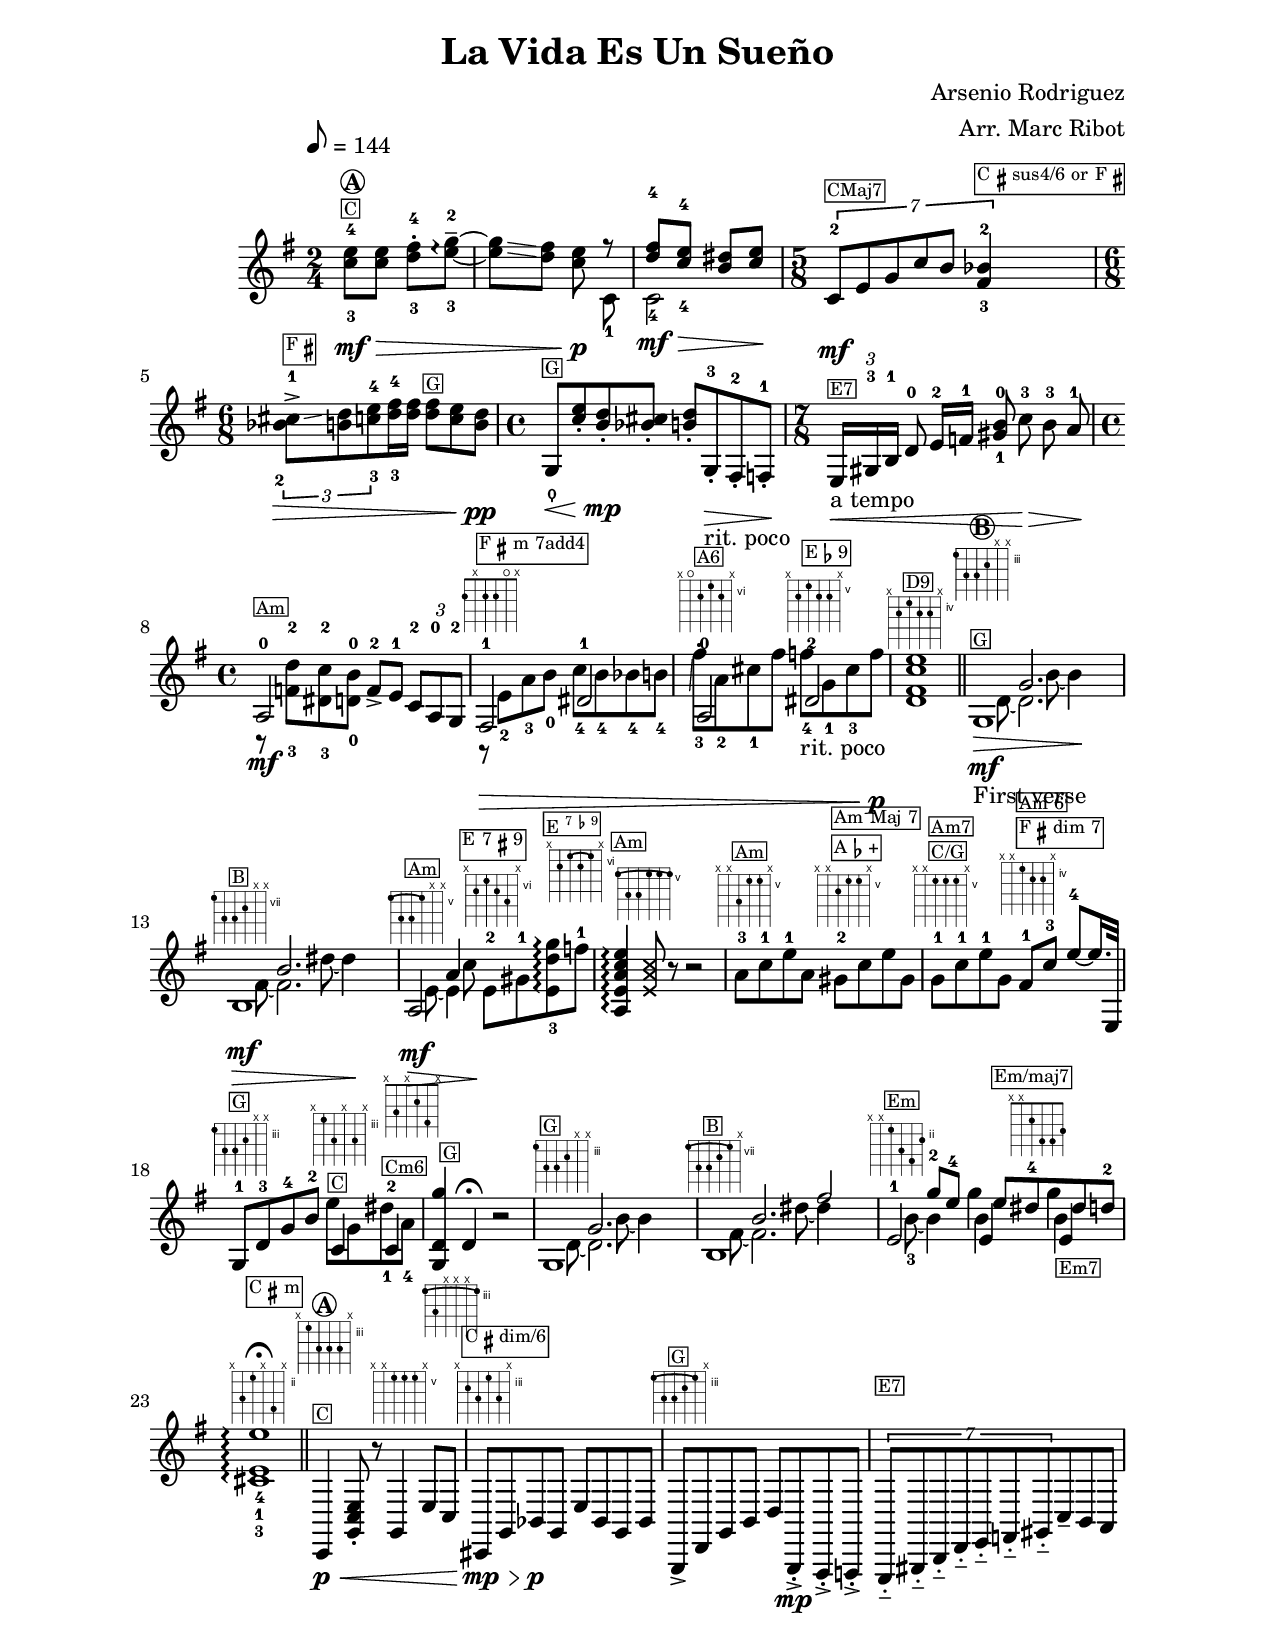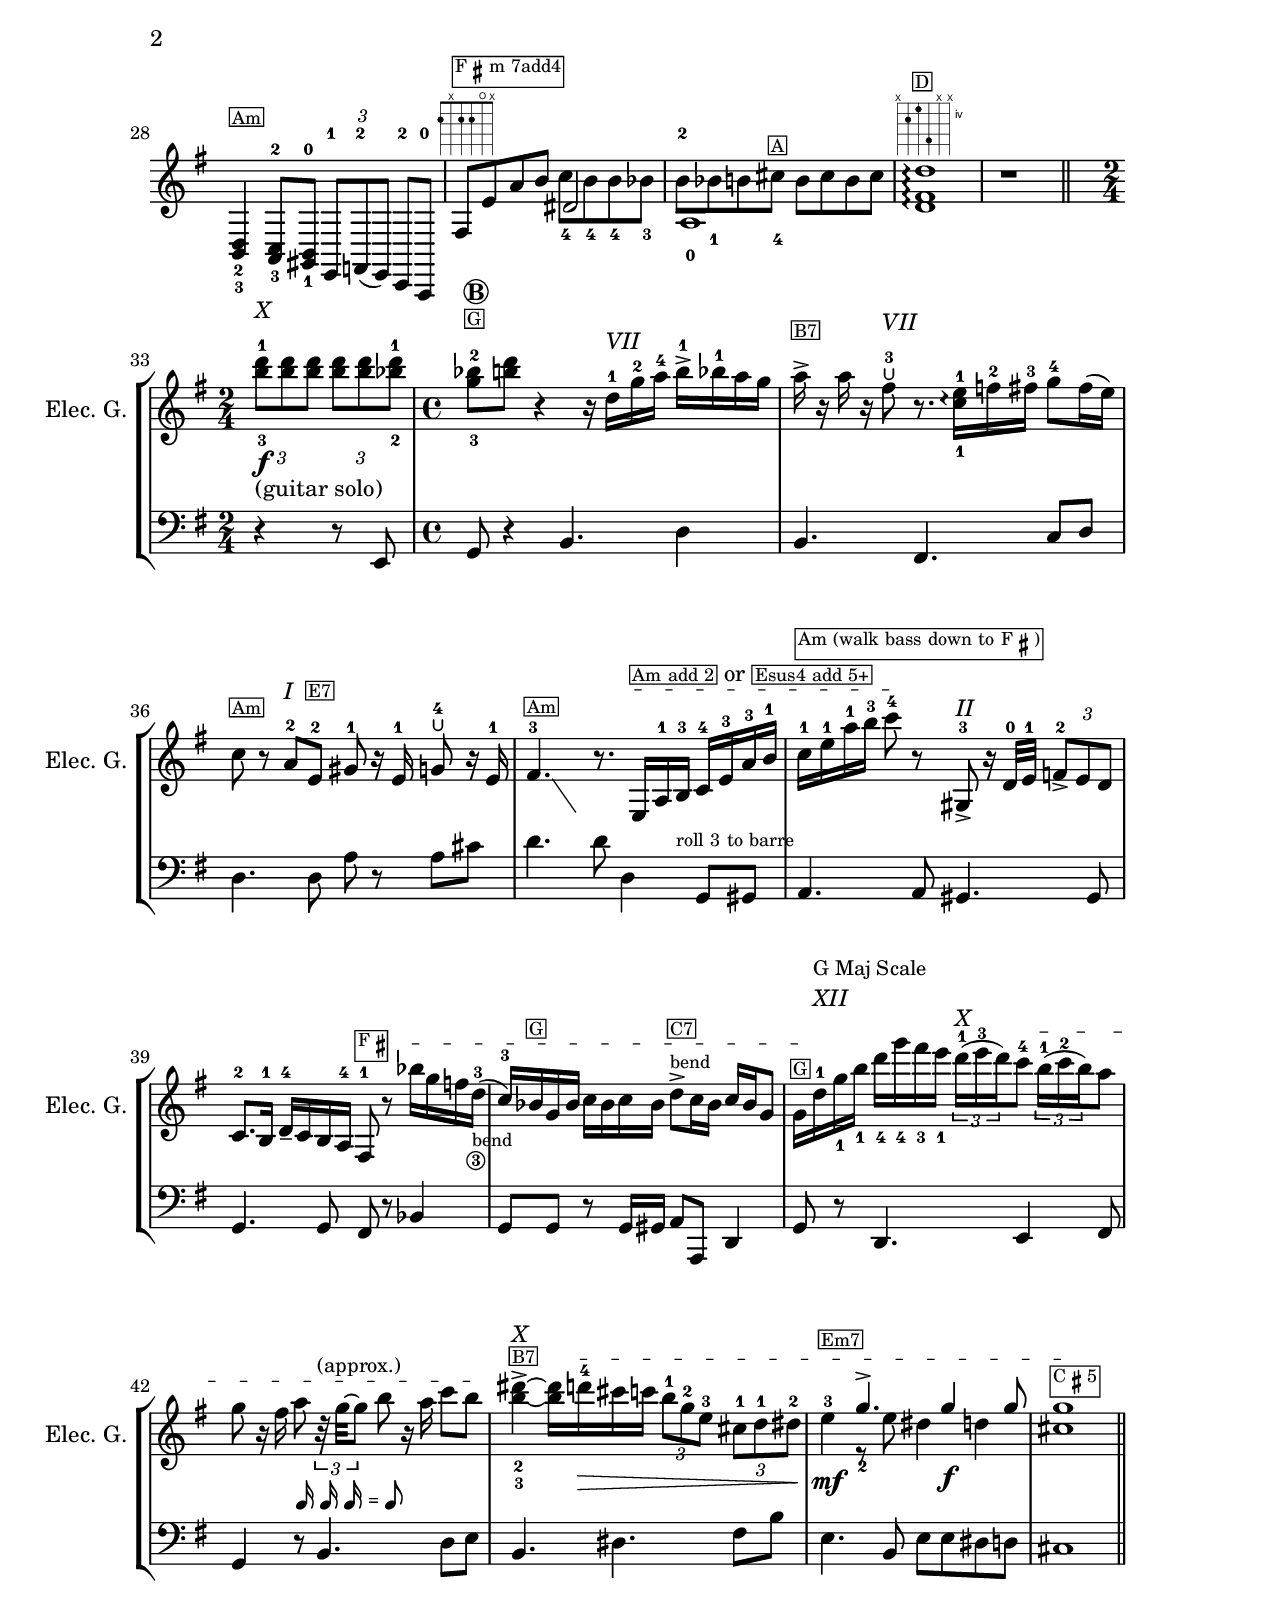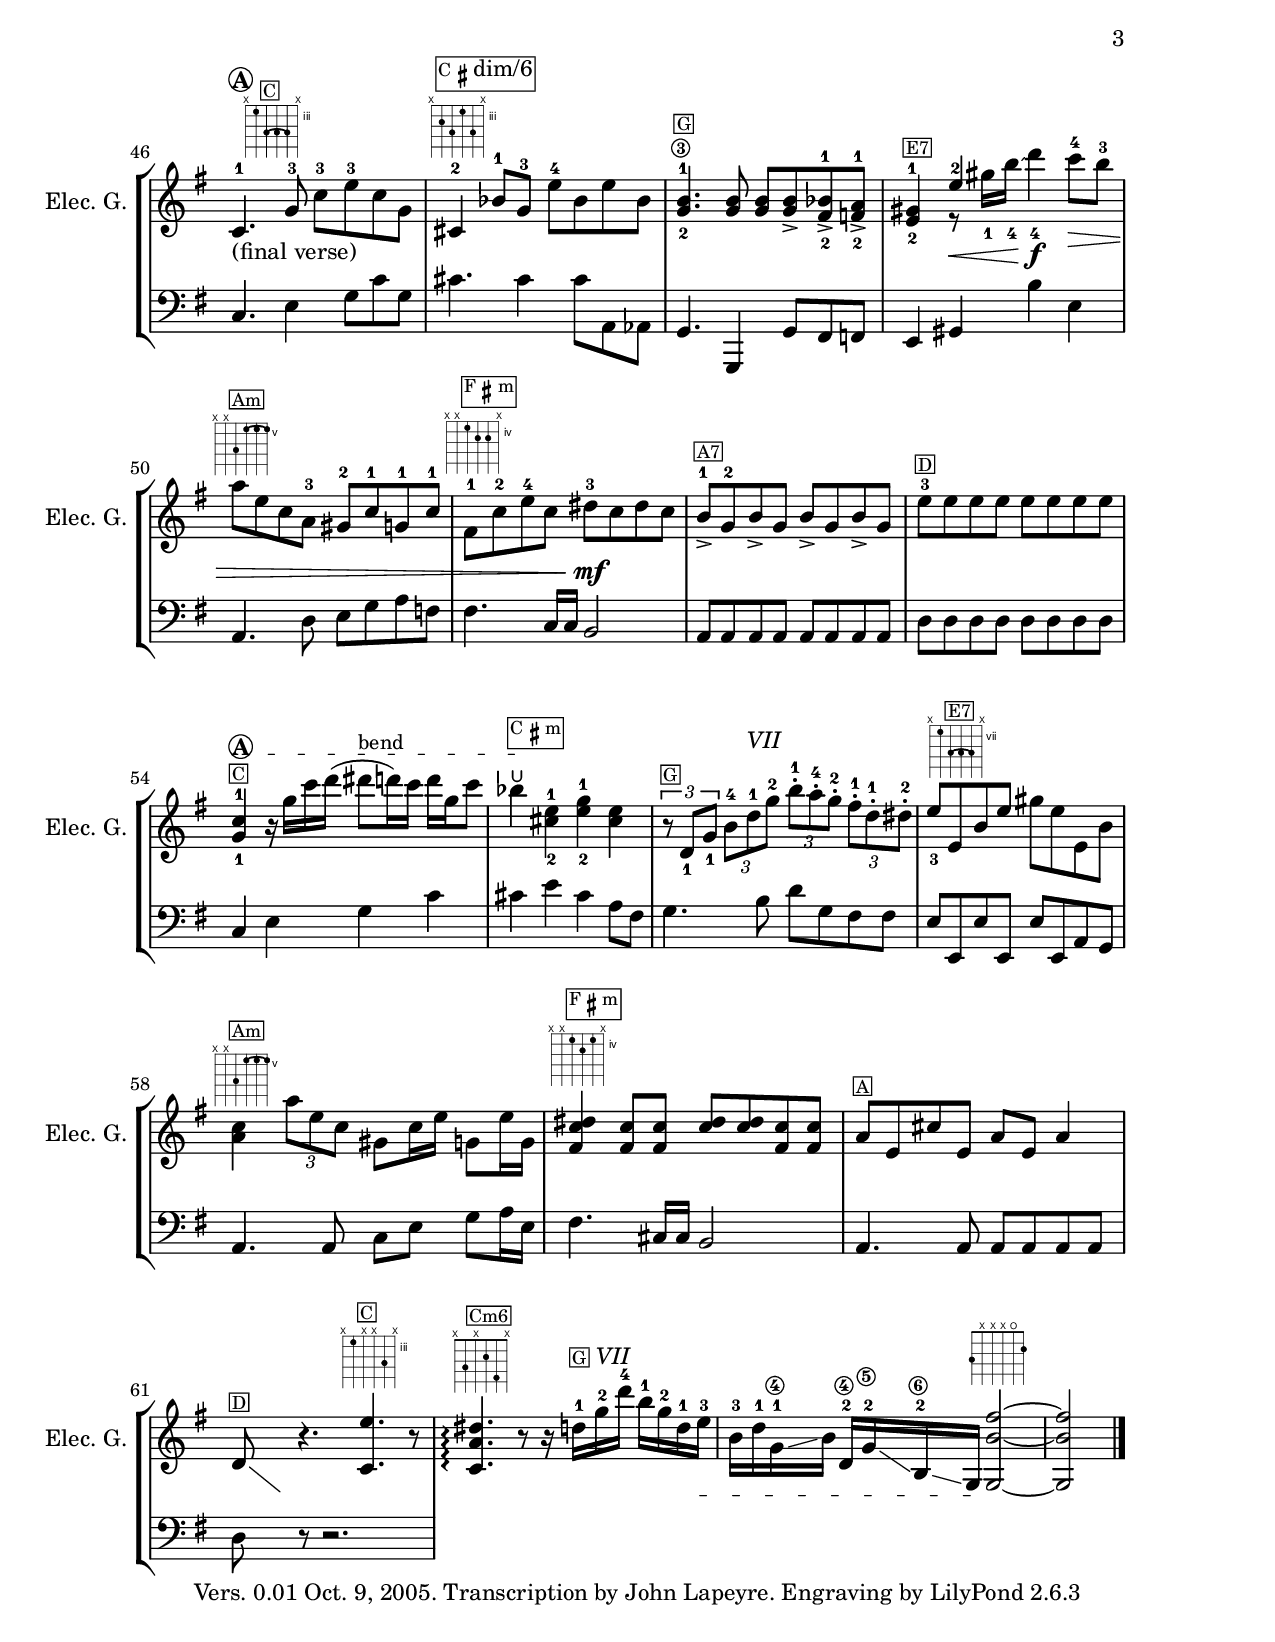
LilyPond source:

% LilyPond version
\version "2.24.0"

% La Vida Es un Sueno arr. by Marc Ribot
% Version 0.01 of this document

% \include "lveusbass.ly"

#(set-default-paper-size "letter")

\paper {
  line-width = 6.5\in
  bottom-margin  = .3\in
  foot-separation = 0\in
}

\header {
  title = \markup{"La Vida Es Un Sueño"}
  composer = "Arsenio Rodriguez"
  arranger = "Arr. Marc Ribot"
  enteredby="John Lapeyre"
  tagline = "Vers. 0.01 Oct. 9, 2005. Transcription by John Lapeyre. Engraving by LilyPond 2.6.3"
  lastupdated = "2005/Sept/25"
}

%%%%%%%%
%%%%%%%% Introduction
%%%%%%%%

% The opening part of the piece is unaccompanied guitar.
introduction = { 
% Introduction , solo guitar
   % Raise the metronome tempo mark a bit so it doesn't hit the notes in the staff
%  \override Glissando.bound-details.right.arrow = ##t   
   \override Score.MetronomeMark.padding = #9.0
   \override Staff.DynamicLineSpanner.padding = #4.0
%   \override Staff.DynamicTextSpanner.padding = #7.0
   % Raise the numerals giving the bar numbers so they don't hit the staff.
   \override Score.BarNumber.padding = #2.0
   \override Staff.Fingering.padding = #1.1
%   \override TextScript.extra-offset = #'(0 . 0)
   % Glissandi are invisibly short without this
   \override Glissando.minimum-length = #5
   \override Glissando.springs-and-rods  = #ly:spanner::set-spacing-rods
%   \override Glissando.thickness = 3

   % make the tempo mark
   \tempo   8=144 
   \time 2/4 
    <c-3 e-4>8^\markup { \box\line\tiny{ C} } 
     ^\markup{\circle\bold A}
     \mf \>  
    <c e>   <d-3 fis-4-.>8
   <g-2 e-3>8~ \arpeggio-- <g e>8 \glissando   

    <fis d>8 <c e> \p \!
    <<  {r8  \once \override Staff.Fingering.padding = #2.0 <d-4 fis-4> \mf \>
      <c-4 e-4> <b dis> <c e> \! } \\ 
     \once \override Staff.Fingering.padding = #0.0
   {c,8-1 | c2}  >> 
   \time  5/8
   \tuplet 7/5 {c8-2^\markup{\box\line\tiny{CMaj7}}
      \mf e g c b
       <bes-2   fis-3>4^\markup{\box\line\tiny {C\sharp{sus4/6} or F\sharp}}}  | 
   % BAR 5
   \time 6/8
   \tuplet 3/2 {   <  bes-2 cis-1 >8->^\markup{\box\line\tiny{F\sharp}}  \glissando
          \>  
       <b d>  <c-3 e-4> }
          <d-3 fis-4>16  <d fis> 
        <d fis>8^\markup{\box\line\tiny{G}}
          <c e>  <d b> \pp \!  |
    %BAR 6
    \time 4/4
   \override Staff.DynamicLineSpanner.padding = #1.0
    g,,8_\thumb^\markup{\box\tiny{G}}   \<
   \override Staff.DynamicLineSpanner.padding = #3.0
     <c'-. e>  <d-. b> \mp <cis-. bes>  <d-. b>  g,,8-.-3_"rit. poco"  \> fis-2-. f-1-. \! |

    %Bar 7
    \time 7/8
   \override Staff.Fingering.padding = #2.1	
    \tuplet 3/2 {e16-"a tempo"^\markup{\box\line\tiny {E7}}
     \< gis-3 b-1} 
   \revert Staff.Fingering.padding
     d8-0  e16-2 f-1 <gis-1 b-0>8  c8-3 \! \> b8-3 a-1 \! |
     %BAR 8
     \time 4/4

      <<a,2-0^\markup{\box\line\tiny{ Am}}
       \mf \\ {r8  
\once  \override Staff.Fingering.padding = #2.0  
          <f'-3 d'-2>
\once  \override Staff.Fingering.padding = #2.0  
        <dis-3 c'-2> <d-0 b'-0>} >>
%      a,8 \mf   <f' d'> <dis c'> <d b'>
      f8->-2 e-1 

     \override Staff.Fingering.padding = #2.0
     \tuplet 3/2 {c-2 a-0 g-2}   |
     \revert Staff.Fingering.padding

     %BAR 9

     << fis2-1^\markup { \fret-diagram-terse "2;x;2;2;o;x;" }
              ^\markup {\box\line\tiny{F\sharp m{7add4}}  } \\ {r8 \> e'8-2 a-3 b-0}>>
     << {dis,2-1} \\ {c'8-4 b-4 bes-4 b-4} >>    |

     %BAR10

     << {a,2-0^\markup { \fret-diagram-terse "x;o;7;6;7;x;"}
             ^\markup \box\line\tiny{ A6}     }  \\ 
      {
       \hideNotes \grace e'8   \glissando \unHideNotes 
       fis'=''8^.-3 a,-2 cis-1 fis } >> 

     << dis,2-2
      ^\markup {\fret-diagram-terse "x;6;5;6;6;x;" }
        ^\markup \box\line\tiny{E\flat 9}
              \\  {f'8_4_\markup{rit. poco} g,_1 cis_3 f \p } >>   |

% Spent an hour trying to move either rit poco or fingerings out
% of the way. Never really succeeded
% \override TextScript.padding = #5
% \revert TextScript.padding

     %BAR 11
     <d, fis c' e >1^\markup {\fret-diagram-terse "x;5;4;5;5;x;"}
          ^\markup \box\line\tiny{D9} \bar "||" |

% End Introduction , solo guitar
} % end introduction = { 

%%%%%%%%
%%%%%%%% First Verse (Verse A)
%%%%%%%%

Verse_A = { 

         % This section is one guitar and one voice (vocal part is not scored)          
	  %BAR 12
         << {g,1\mf ^\markup{ \fret-diagram-terse "3;5;5;4;x;x;"  }
                  ^\markup{\box\tiny G} _\markup{ First verse }
                     ^\markup{\circle\bold B}  }
            \\ {s8 d'8~d2.} \\ {s4 g2.} \\ { s4. \> b8~b4 \!}   >>   |
           
	  %BAR 13
         << {b,1\mf^\markup {\fret-diagram-terse "7;9;9;8;x;x;"}^\markup{\box\tiny B}}
                \\ {s8 fis'8~fis2.} \\ {s4 b2.} \\ { s4.\>  dis8~dis4 \!} >>  |
 
         % BAR 14
         << {a,2\mf^\markup{\fret-diagram-terse "5-1-(;7-3;7-4;5-1-);x-1;x-1;"}
              ^\markup{\box\tiny {Am}} }
             \\ {s8 e'8~e4} 
              \\ {s4 a4} \\ 
              { s4. \> c8 \! } >>

	  e,8-2^\markup { \fret-diagram-terse "x;7;6;7;8;x;"}
         ^\markup{ \hspace #-2 \raise #-20 \box\line\tiny{E{7\sharp 9}}}
         gis-1  <e d'_3 g>8^\markup{ \hspace #2.0 \raise #1.5
                  \fret-diagram-terse "x;7-2;6-1-(;7-3;6-1-);x;"  }
		  ^\markup{\raise #-2.0 \box\line\tiny {E\super{7\flat 9}}}
               \arpeggio  f'8-1 |

         %BAR 15
         < a,, e' a c e>4\arpeggio ^\markup 
             {\hspace #2.0 \fret-diagram-terse "5-1-(;7-3;7-4;5-1;5-1;5-1-);"}
           ^\markup{\box\tiny Am}
        \override NoteHead.style = #'cross
           < e' a c  >8
        \revert NoteHead.style
         r8 r2  |

         % BAR 16
         a='8-3^\markup{ \fret-diagram-terse "x;x;7;5;5;x;"}^\markup{\box \tiny Am} 
                c-1 e-1 a, 

         gis-2^\markup{ \fret-diagram-terse "x;x;6;5;5;x;"}
             ^\markup{ \box\line\tiny {A\flat +}} 
             ^\markup{ \box\line\tiny {Am Maj 7}}
             c e gis, 


         %BAR 17
         g-1^\markup{\fret-diagram-terse "x;x;5;5;5;x;"}
          ^\markup{\box\line\tiny {C/G}}
          ^\markup{\box\line\tiny {Am7}} c-1 e-1 g,
         fis-1^\markup{ \fret-diagram-terse "x;x;4;5;5;x;"}
          ^\markup{\box\line\tiny {F\sharp dim 7}}
          ^\markup{\box\line\tiny {Am 6}}
         c'-3 e8-4~e16. 
         e,,32   

	 %BAR 18
	 g8-1^\markup{"" \raise #1.5 \fret-diagram-terse "3;5;5;4;x;x;"}
           ^\markup{\box\tiny G}  
         d'8-3 g-4 b-2
         << c,4^\markup {"" \raise #1.5 \fret-diagram-terse "x;3;5;x;5;x;"}
             ^\markup{\box\line\tiny{C}} \\  {e'8 g,} >> 
       \override TextScript.padding = #3	 
        << c,4-2^\markup { \hspace #1.5 \fret-diagram-terse "x;3;x;2;4;x;"}
               ^\markup{\box\line\tiny {Cm6}} \\ {dis'8-1 a-4}>>  |
       \revert TextScript.padding

	%BAR 19
         <g, d' g'>4^\markup{\hspace #1 \box\tiny G}
        _\markup {\hspace #1.0 \fret-diagram-terse "3-1-(;5-3;x;x;x;3-1-);"}
         d'4\fermata r2 |

	 %BAR 20
         << {g,1^\markup{ \hspace #1.0 \fret-diagram-terse "3;5;5;4;x;x;"}
               ^\markup{\box\line\tiny{ G}}    } \\ 
              {s8 d'8~d2.} \\ {s4 g2.} \\ {s4.  b8~b4} >>  |

	 %BAR 21
        << {b,1^\markup{ \fret-diagram-terse "7-(;9;9;8;7-);x;"}
                ^\markup{\box\line\tiny{ B}}} \\
          {s8 fis'8~fis2.} \\ {s4 b2.} \\ {s4.  dis8~dis4} \\ {s2 fis2} >> |

	 %BAR 22
         << {e,2-1^\markup{"" \raise #1.5 \fret-diagram-terse "x;x;2;4;5;3;"}
                    ^\markup{\box\line\tiny {Em}}}
         \\ { s8 b'8-3~b4} \\  { s4 g'8-2  e8-4 } >>
         << {e,4 } \\ 
               {  b'4} \\  { e8 dis-4^\markup{ \fret-diagram-terse "x;x;2;4;4;3;" }
                 ^\markup{\hspace #-3.0 \box\line\tiny {Em/maj7}}} \\ {g4} >>
         << {e,4_\markup{\box\line\tiny {Em7}} } \\ {  b'4} \\  { dis8 d-2 } \\ {g4} >> |

         %BAR 23
         < cis,,_3 e_1   e'_4 \fermata >1 \arpeggio ^\markup 
              {  \fret-diagram-terse "x;4;2;x;5;x;"}
             ^\markup{\box\line\tiny {C\sharp m}}
     \bar "||"
     % End of solo guitar part, band enters in next section
}

%%%%%%%%
%%%%%%%% Second Verse (Verse B)
%%%%%%%%

Verse_B = {

         %BAR 24
	  \override Staff.DynamicLineSpanner.padding = #1.0
          c=,4\p^\markup{ \fret-diagram-terse "x;3;5;5;5;x;"}
	    ^\markup{\box\tiny C}
            ^\markup{\circle\bold A}
	   \<
             <g' c e-.>8 r  
            g4^\markup \fret-diagram-terse "x;x;5;5;5;x;" e'8 c8  |

          %BAR 25
           cis,^\markup{ \fret-diagram-terse "x;4;5;3;5;x;"}
	   ^\markup{\hspace #-1
              \box\line\tiny {C\sharp  dim/6 }}
            \mp \! \>
          g' bes \p \!  g e' bes g bes |

          %BAR 26
           g,->^\markup {\fret-diagram-terse "3-(;5;5;4;3-);x;"}
	    ^\markup{\box\tiny G}
            d' g b d 
          g,,-.->  \mp  fis-.->  f-.->     |
        
         %BAR 27
         \once \override TextScript.padding = #2.5
         \tuplet 7/5 {e8__^\markup{\raise #3.0 \box \tiny  E7}
          gis__ b__ d__ e__ f__ gis__ }
          c8-- b a |

         %BAR 28
  % can't get this textscript padding stuff to work anywhere

         <b_3 d_2>4^\markup{\raise #3 \box \tiny Am} 

         <a-3 c-2>8 <gis-1 b-0>
        \override Staff.Fingering.padding = #2.0
         \tuplet 3/2 {e-1f-2 (e)} c-2 a-0 |

        \revert Staff.Fingering.padding

         %BAR 29
         fis=8^\markup{ \fret-diagram-terse "2;x;2;2;o;x;"}
               ^\markup {\box\line\tiny{F\sharp m {7add4}}  } e' a b 
         << {dis,2} \\ {c'8-4 b-4 b-4 bes-3} >>  |
       
         %BAR 30
        \override Staff.Fingering.padding = #2.0
         << a,1_0 \\ {b'8^2 bes-1 b cis-4^\markup {\box\tiny{A}} b cis b cis }>> |
        \revert Staff.Fingering.padding       

         %BAR 31
         <d, fis d'>1\arpeggio^\markup {\fret-diagram-terse "x;5;4;7;x;x;" }
               ^\markup{\box\tiny D}

	 %BAR 32
         r1
         \bar "||"
       }

% Guitar solo, with band backing, no vocal
guitarsolo = \relative c' {
     \set Staff.instrumentName = "Elect. Guitar"
     \set Staff.shortInstrumentName = "Elec. G. "
     \set Staff.midiInstrument = #"overdriven guitar"
 %BAR 33
           \time 2/4    
         \override TextScript.padding = #2
           \tuplet 3/2 {<b''=''-3 d-1>8^\markup{\italic X}_"(guitar solo)"

            \f <b d>  <b d> }
            \tuplet 3/2 { <b d> <b d>  <bes-2 d-1>8  }

         %BAR 34
          \time 4/4
	  <bes=''-2 g-3>8^\markup {\box\line\tiny{G}}
            ^\markup{\circle\bold B}
                 <b d>8 r4 r16
               d,16-1^\markup{\italic VII} g-2 a-4 b-1-> bes-1 a g  |

	  %BAR 35
            a->^\markup{\box\tiny B7}  r a\glissando r fis8-3^\lheel^\markup{\italic VII}
            \glissando
            r8. <c-1 e-1>16 \arpeggio f-2 fis-3 g8-4 fis16 (e)  |

          %BAR 36
           c8^\markup{\box \tiny Am}
            \glissando \override TextSpanner.edge-text = #'("V" . "")
            r8 a8-2^\markup{\italic I}  
            e-2^\markup{\box \tiny E7}
            gis8-1 r16 e16-1 g8-4^\lheel r16 e16-1  |

         \revert TextScript.padding

%         \override Score.SeparationItem.padding = #0.8	
          %BAR 37
          fis4.-3^\markup{\box \tiny Am} \glissando
         \hideNotes \grace e, \unHideNotes  
             r8.
%         \revert Score.SeparationItem.padding
           \override TextScript.padding = #5
            e=16^\markup{\box{ \tiny \line{ Am add 2}} or \box\tiny\line{ Esus4 add 5+}}
          \startTextSpan  a-1 b-3_\markup{\tiny {roll 3 to barre}}
            c-4 e-3 a-3 b-1 |
           \revert TextScript.padding

          %BAR 38
          c-1^\markup{\box \tiny \line{Am (walk bass down to F\sharp) }}
           e-1 a-1 b-3 c8-4
            \stopTextSpan
             r8 gis,,8-3->^\markup{\italic II} r16   d'32-0 e-1  \tuplet 3/2 {f8-2-> e d } |

          %BAR 39
             c8.-2  b16-1 d16-4-- c16  b16  a16-4 fis8-1
               ^\markup{\box\tiny\line{F\sharp}}
             \override TextSpanner.edge-text = #'("III (Gm pentatonic)" . "")
             r8 bes''16 \startTextSpan
              g f d16-3_\markup{\tiny "bend"}_\markup{\circle \finger 3} ( | 

          %BAR 40 
           c-3)  bes^\markup{\box\tiny G} g16 
             bes16 c bes c bes d8->^\markup{ \tiny bend}
                  ^\markup{\box\tiny{ C7}}
             c16 bes c bes g8  |

          %BAR 41
             g='16^\markup{\box\tiny{ G}} \stopTextSpan 
            d'16-1^\markup{"" \raise #5.0 \column{"" \raise #5.0 \small "G Maj Scale"  \raise #5.0 
             \italic XII} }
                  g_1 b_1 d_4 g_4 fis_3 e_1
             \override TextSpanner.edge-text = #'("VII" . "")
              \override TextSpanner.padding = #2.5
             \tuplet 3/2 {d16-1^\markup{\italic X} (e-3 d)} c8-4   \tuplet 3/2 {b16-1
               \startTextSpan (c-2 b) } a8  |

          %BAR 42
             g8 r16 fis16 a8 
            \once \override TextScript.padding = #1.5
            \tuplet 3/2 { r32^\markup{ "" \raise #3.2 \small{(approx.)}}
                _\markup{\hspace #-2 \tiny { \note-by-number #4 #0 #1 \note-by-number #4 #0 #1
		\note-by-number #4 #0 #1 = \note-by-number #3 #0 #1
                   }}
                 g32~g8} 
                b8 r16 a16 c8 b8 \stopTextSpan 
             \revert  TextSpanner.padding
             \revert  TextSpanner.edge-text      |

           %BAR 43
             < b_3 dis_2 >4->^\markup{\box\tiny{B7}}
            ^\markup{\italic X}~< b dis >16
             \override TextSpanner.edge-text = #'("VII" . "")
             \override TextSpanner.padding = #0.9
             d16-4  \>
             \startTextSpan
              cis c   \tuplet 3/2{ b8-1 g-2 e-3 } \tuplet 3/2{ cis-1 d-1 dis-2} |

            %BAR 44
              \override TextScript.padding = #4.5 
              e4-3^\markup{\box\tiny Em7} \mf
              \revert TextScript.padding
            << {g4._2-> g4 \f g8 } \\ {r8 e8 dis4 d}>>     |

            %BAR 45
              <  cis  g'  >1^\markup{\box\tiny \line{C\sharp 5}} \stopTextSpan
             \revert  TextSpanner.padding
             \revert  TextSpanner.edge-text
            \bar "||"
}


guitarparttwo = \relative c' {
  % guitar part. The section has vocal, lead guitar and full band.
   \set Staff.instrumentName = "Elect. Guitar"
   \set Staff.shortInstrumentName = "Elec. G. "
   \set Staff.midiInstrument = #"overdriven guitar"
%   \set Staff.MetronomeMark \override #'padding = #2.0

   %BAR 46
   c4.-1^\markup { \hspace #3 \fret-diagram-terse "x;3;5-(;5;5-);x;"}
       ^\markup{\hspace #3 \box\tiny{C}}
       ^\markup{\circle\bold A}
   _"(final verse)"
   g'8-3 c-3 e-3 c g     |

   %BAR 47
   cis,4-2^\markup{ \fret-diagram-terse "x;4;5;3;5;x;" }
      ^\markup{\hspace #-1 \box\line{\tiny {C\sharp} dim/6 }}
        bes'8-1 g-3 e'-4 bes e bes |

    %BAR 48
   < b-1  g-2>4.^\markup{\circle\finger  3}
     ^\markup{\box\tiny G}
    <b g>8 <b g>  <b g>->
    <bes-1 fis-2>-> <a-1 f-2>->  |

    %BAR 49
   <gis-1 e-2>4^\markup{\box\tiny {E7}}
%   \override Glissando.minimum-length = #5.0
%   \override Glissando.thickness = #5.0
   << {  e'4-2 \<  }  \\ { r8 gis16-1 b16-4 \glissando} >>  
   \once \override Score.SeparationItem.padding = #1.0
        << s4 \f  \\d4-4   >> c8-4 \>  b-3 |

    %BAR 50
   a^\markup {\fret-diagram-terse "x;x;7;5-(;5;5-);"}
      ^\markup{\box\tiny {Am}}
    e  c a-3 gis-2 c-1 g-1 c-1  |

    %BAR 51
    fis,-1^\markup {\fret-diagram-terse "x;x;4;5;5;x;"}
       ^\markup{\box\tiny\line {F\sharp m}}
     c'-2 e-4 c dis-3 \mf c dis c  |

    %BAR 52
      b8-1->^\markup{\box\tiny{A7}} g-2 b-> g b-> g b-> g   |

    %BAR 53
      e'-3^\markup{\box\tiny {D}}
         e e e e e e e  |

    %BAR 54
    \override TextSpanner.edge-text = #'("VIII" . "")
    \override TextSpanner.padding = #1.1
      <g,='-1 c-1>4^\markup{\box\tiny {C}} ^\markup{\circle\bold A}
    r16  \startTextSpan g'16
   \override TextScript.padding = #3 
     c d( dis8^\markup{\small bend} d16) c d g, c8 |
   \revert TextScript.padding

     %BAR 55
     bes4^\lheel^\markup{\box\tiny\line{C\sharp m}} \stopTextSpan
      <e,-1 cis-2>4  <e-2 g-1> <e cis>  |

    \override TextScript.padding = #2 
     %BAR 56
     \tuplet 3/2 { r8^\markup{\box\tiny {G}} d,8_1 g_1 }  \tuplet 3/2 
           {b-4  d-1^\markup{\raise #5.0 "" \raise #5.0 \italic "VII"} g-2 } 
      \tuplet 3/2  {b-1-. a-4-. g-2-. } \tuplet 3/2  {fis-1-. d-1-. dis-2-. }  |

    \revert TextScript.padding

     %BAR 57
      e_3 e,^\markup {\fret-diagram-terse "x;7;9-(;9;9-);x;"}
        ^\markup{\box\tiny {E7}}
      b' e gis e e, b'  |

      %BAR 58
      <a c>4^\markup{ \fret-diagram-terse "x;x;7;5-(;5;5-);"}
       ^\markup{\box\tiny {Am}}
       \tuplet 3/2 {a'8 e c}  gis8 c16 e 
      { g,8 e'16 g,} |

      %BAR 59
      <fis c' dis  >4^\markup{ \fret-diagram-terse "x;x;4;5;4;x;"}
           ^\markup{\box\tiny\line {F\sharp m}}
       <fis c'>8 <fis c'>8
      <c' dis> <c dis> <fis, c'> <fis c'>  |

      %BAR 60
       a^\markup{\box\tiny {A}} e cis' e, a e a4 |

      %BAR 61
      d,8^\markup{\box\tiny {D}} \glissando 
        \hideNotes \grace e, \unHideNotes 
       r4.
}

guitarending = \relative c' {
   \set Staff.instrumentName = "Elect. Guitar"
   \set Staff.shortInstrumentName = "Elec. G. "
   \set Staff.midiInstrument = #"overdriven guitar"

   %BAR 62
   <c e'>4.^\markup{ \fret-diagram-terse "x;3;x;x;5;x;"}
      ^\markup{\box \tiny C}  r8   
  <c a' dis>4.^\markup{ \fret-diagram-terse "x;3;x;2;4;x;"} \arpeggio
       ^\markup{\box \tiny Cm6}
   r8
  \override TextScript.padding = #2 
  r16  d'16-1^\markup{ {\box \tiny G} \italic VII} g-2 d'-4
       b-1 g-2 d-1
  \revert TextScript.padding
   \override TextSpanner.padding = #0.0
   \override TextSpanner.direction = #-1
   \override TextSpanner.edge-text = #'("rit " . "")
     e-3
    %BAR 63
    \startTextSpan
        b-3 d-1 
       g,-1^\markup{\circle\finger  4} \glissando b d,-2^\markup{\circle\finger  4}
       g-2^\markup{\circle\finger  5}\glissando
    \override Score.SeparationItem.padding = #0.8
    \set stringNumberOrientations = #'(down right up)
        b,-2^\markup{\circle\finger 6}
         \glissando g \stopTextSpan
   \revert Score.SeparationItem.padding
    <g b' fis'>2^\markup \fret-diagram-terse "3;x;x;x;o;2;" ~<g b' fis'>2 
   \bar "|."

}


sologuitar = \relative c'' {
       \clef treble
       \key g \major
       \set Staff.midiInstrument = "electric guitar (jazz)"
	\introduction
        \Verse_A
        \Verse_B
}

%%%%%%%%
%%%%%%%% Electric Bass part
%%%%%%%%

\version "2.6.3"
% bass part during guitar solo
basspartone = \relative c {
  \set Staff.midiInstrument = #"electric bass (finger)"
  \set Staff.instrument = "Elect. Bass Guitar "
  \set Staff.instr = "Bass G. "
  \clef bass
  \key g \major

  %BAR 33
  \time 2/4 { r4 r8 e,} |

  %BAR 34
  \time 4/4
  g8 r4 b4. d4 |

  %BAR 35
  b4. fis4. c'8 d8 |

  %BAR 36
  d4. d8 a'8 r8 a cis |

  %BAR 37
  d4. d8 d,4 g,8 gis |

  %BAR 38
  a4. a8 gis4. gis8 |

  %BAR 39
  g4. g8 fis8 r8  bes4 |

  %BAR 40
  g8 g r8  g16 gis a8 a,8 d4 |

  %BAR 41
  g8 r8 d4. e4  fis8 |

  %BAR 42
  g4 r8 b4. d8 e8 |

  %BAR 43
   b4. dis4. fis8 b8 |

  %BAR 44
   e,4. b8 e e dis d  |

  %BAR 45
  cis1
}

bassparttwo = \relative c {
  \clef bass
%  \key g \major  this prints an extra key sig in wrong place

  %BAR 46
  c4. e4 g8 c g |

  %BAR47
  cis4. cis4 cis8 a,8 aes |

  %BAR 48
  g4.  g,4 g'8 fis f |

  %BAR 49
  e4 gis b' e, |

  %BAR 50
  a,4. d8 e g a f |

  %BAR 51
  fis4.  c16 c b2 |

  %BAR 52
  a8 a a a a a a a |

  %BAR 53
  d d d d d d d d |

  %BAR 54
  c4 e g c  |

  %BAR 55
  cis e cis a8 fis |

  %BAR 56
  g4. b8 d  g, fis fis |

  %BAR 57
  e e, e' e, e' e, a g  |

  %BAR 58
  a4. a8 c e g a16 e  |

  %BAR 59
  fis4. cis16 cis  b2 |

  %BAR 60
  a4. a8 a a a a |

  %BAR 61
  d r8 r2.
}


\score {
 \new StaffGroup
   \relative c' <<
   \new Staff { \sologuitar  \break  << {\guitarsolo  \guitarparttwo \guitarending} 
               \new Staff {  \basspartone \bassparttwo} >> }
%    \new Staff {    << { \guitarparttwo \guitarending} \new Staff {   \bassparttwo } >> }

   >>
  \layout {   }
  \midi {  } %\tempo 4=70 }
}
